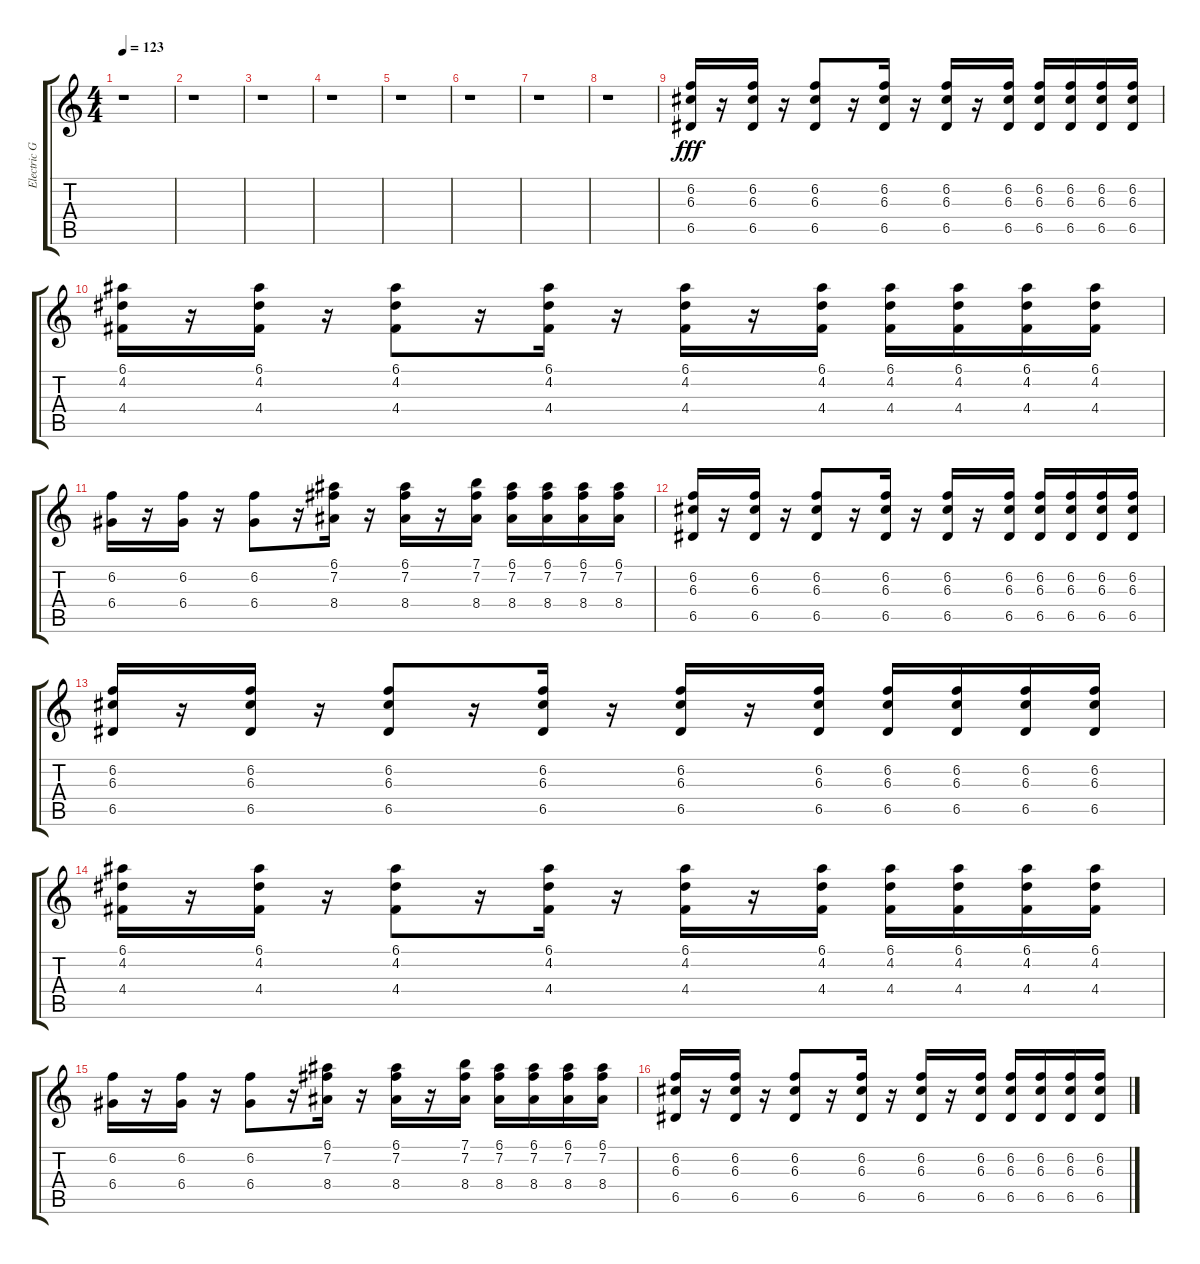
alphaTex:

\track ("Electric Guitar" "Electric G") {instrument electricguitarjazz}
\staff {score tabs}
\tuning (E4 B3 G3 D3 A2 E2) {hide}
\ts (4 4)
\tempo 123
\clef g2
\ks c
r.1{dy fff} |
r.1 |
r.1 |
r.1 |
r.1 |
r.1 |
r.1 |
r.1 |
(6.2 6.3 6.5).16 r.16 (6.2 6.3 6.5).16 r.16 (6.2 6.3 6.5).8 r.16 (6.2 6.3 6.5).16 r.16 (6.2 6.3 6.5).16 r.16 (6.2 6.3 6.5).16 (6.2 6.3 6.5).16 (6.2 6.3 6.5).16 (6.2 6.3 6.5).16 (6.2 6.3 6.5).16 |
(6.1 4.2 4.4).16 r.16 (6.1 4.2 4.4).16 r.16 (6.1 4.2 4.4).8 r.16 (6.1 4.2 4.4).16 r.16 (6.1 4.2 4.4).16 r.16 (6.1 4.2 4.4).16 (6.1 4.2 4.4).16 (6.1 4.2 4.4).16 (6.1 4.2 4.4).16 (6.1 4.2 4.4).16 |
(6.2 6.4).16 r.16 (6.2 6.4).16 r.16 (6.2 6.4).8 r.16 (6.1 7.2 8.4).16 r.16 (6.1 7.2 8.4).16 r.16 (7.1 7.2 8.4).16 (6.1 7.2 8.4).16 (6.1 7.2 8.4).16 (6.1 7.2 8.4).16 (6.1 7.2 8.4).16 |
(6.2 6.3 6.5).16 r.16 (6.2 6.3 6.5).16 r.16 (6.2 6.3 6.5).8 r.16 (6.2 6.3 6.5).16 r.16 (6.2 6.3 6.5).16 r.16 (6.2 6.3 6.5).16 (6.2 6.3 6.5).16 (6.2 6.3 6.5).16 (6.2 6.3 6.5).16 (6.2 6.3 6.5).16 |
(6.2 6.3 6.5).16 r.16 (6.2 6.3 6.5).16 r.16 (6.2 6.3 6.5).8 r.16 (6.2 6.3 6.5).16 r.16 (6.2 6.3 6.5).16 r.16 (6.2 6.3 6.5).16 (6.2 6.3 6.5).16 (6.2 6.3 6.5).16 (6.2 6.3 6.5).16 (6.2 6.3 6.5).16 |
(6.1 4.2 4.4).16 r.16 (6.1 4.2 4.4).16 r.16 (6.1 4.2 4.4).8 r.16 (6.1 4.2 4.4).16 r.16 (6.1 4.2 4.4).16 r.16 (6.1 4.2 4.4).16 (6.1 4.2 4.4).16 (6.1 4.2 4.4).16 (6.1 4.2 4.4).16 (6.1 4.2 4.4).16 |
(6.2 6.4).16 r.16 (6.2 6.4).16 r.16 (6.2 6.4).8 r.16 (6.1 7.2 8.4).16 r.16 (6.1 7.2 8.4).16 r.16 (7.1 7.2 8.4).16 (6.1 7.2 8.4).16 (6.1 7.2 8.4).16 (6.1 7.2 8.4).16 (6.1 7.2 8.4).16 |
(6.2 6.3 6.5).16 r.16 (6.2 6.3 6.5).16 r.16 (6.2 6.3 6.5).8 r.16 (6.2 6.3 6.5).16 r.16 (6.2 6.3 6.5).16 r.16 (6.2 6.3 6.5).16 (6.2 6.3 6.5).16 (6.2 6.3 6.5).16 (6.2 6.3 6.5).16 (6.2 6.3 6.5).16
